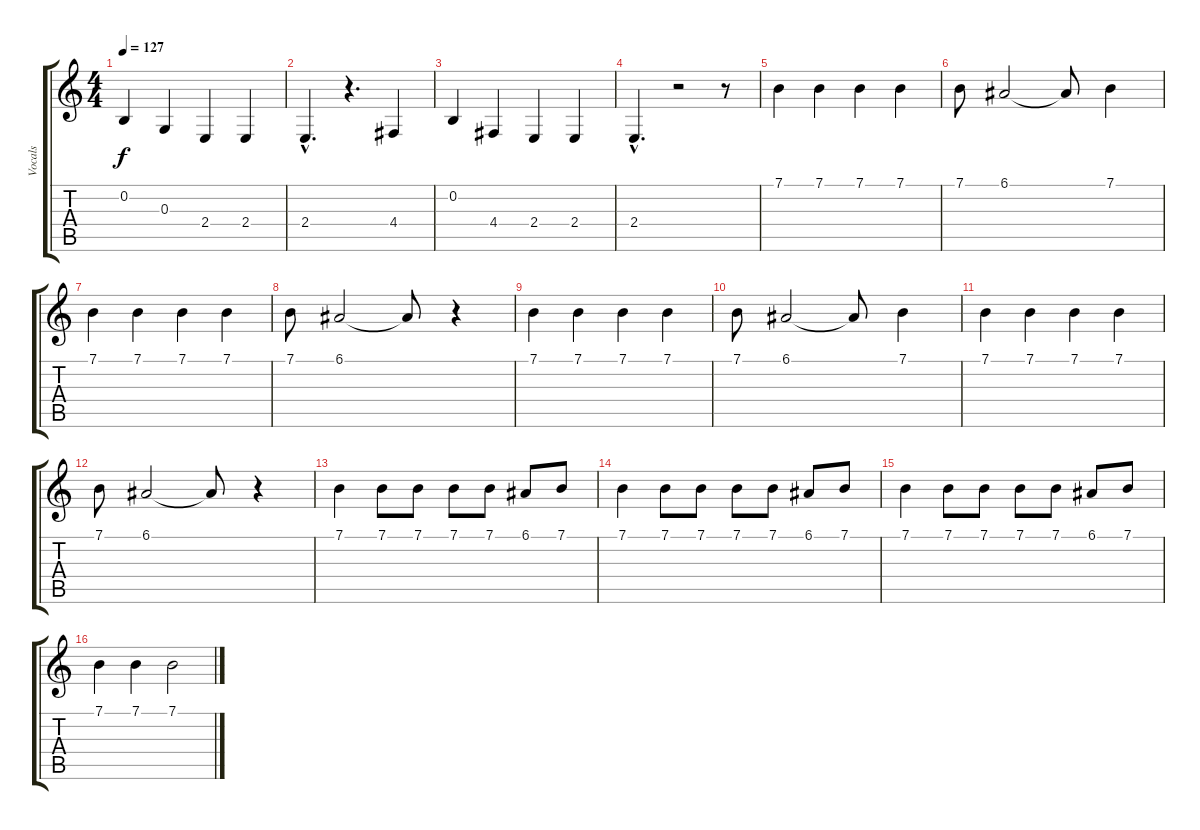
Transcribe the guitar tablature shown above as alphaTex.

\track ("Vocals" "Vocals") {instrument brightacousticpiano}
\staff {score tabs}
\tuning (E4 B3 G3 D3 A2 E2) {hide}
\ts (4 4)
\tempo 127
\clef g2
\ks c
0.2.4{dy f} 0.3.4 2.4.4 2.4.4 |
2.4{hac}.4{d} r.4{d} 4.4.4 |
0.2.4 4.4.4 2.4.4 2.4.4 |
2.4{hac}.4{d} r.2 r.8 |
7.1.4 7.1.4 7.1.4 7.1.4 |
7.1.8 6.1.2 6.1{t}.8 7.1.4 |
7.1.4 7.1.4 7.1.4 7.1.4 |
7.1.8 6.1.2 6.1{t}.8 r.4 |
7.1.4 7.1.4 7.1.4 7.1.4 |
7.1.8 6.1.2 6.1{t}.8 7.1.4 |
7.1.4 7.1.4 7.1.4 7.1.4 |
7.1.8 6.1.2 6.1{t}.8 r.4 |
7.1.4 7.1.8 7.1.8 7.1.8 7.1.8 6.1.8 7.1.8 |
7.1.4 7.1.8 7.1.8 7.1.8 7.1.8 6.1.8 7.1.8 |
7.1.4 7.1.8 7.1.8 7.1.8 7.1.8 6.1.8 7.1.8 |
7.1.4 7.1.4 7.1.2
